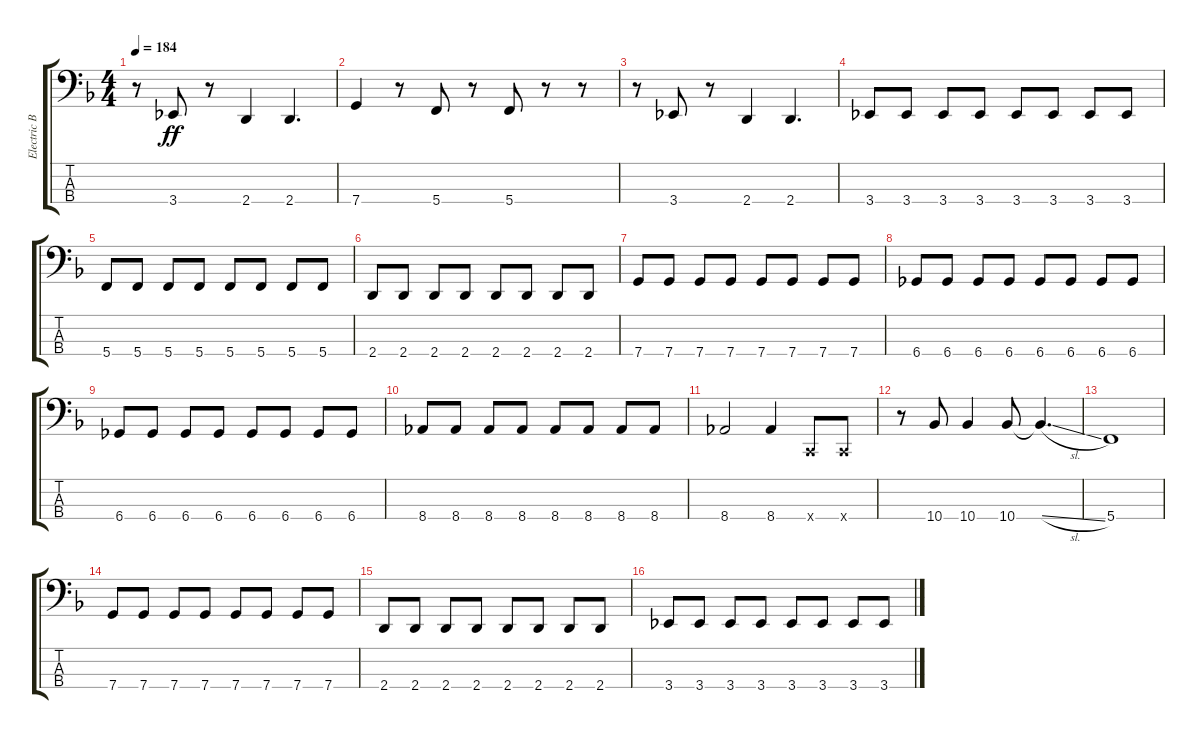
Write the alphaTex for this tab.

\track ("Electric Bass Kool" "Electric B") {instrument electricbassfinger}
\staff {score tabs}
\tuning (F2 C2 G1 C1) {hide}
\ts (4 4)
\tempo 184
\clef f4
\ks dminor
r.8{dy ff} 3.4.8 r.8 2.4.4 2.4.4{d} |
7.4.4 r.8 5.4.8 r.8 5.4.8 r.8 r.8 |
r.8 3.4.8 r.8 2.4.4 2.4.4{d} |
3.4.8 3.4.8 3.4.8 3.4.8 3.4.8 3.4.8 3.4.8 3.4.8 |
5.4.8 5.4.8 5.4.8 5.4.8 5.4.8 5.4.8 5.4.8 5.4.8 |
2.4.8 2.4.8 2.4.8 2.4.8 2.4.8 2.4.8 2.4.8 2.4.8 |
7.4.8 7.4.8 7.4.8 7.4.8 7.4.8 7.4.8 7.4.8 7.4.8 |
6.4.8 6.4.8 6.4.8 6.4.8 6.4.8 6.4.8 6.4.8 6.4.8 |
6.4.8 6.4.8 6.4.8 6.4.8 6.4.8 6.4.8 6.4.8 6.4.8 |
8.4.8 8.4.8 8.4.8 8.4.8 8.4.8 8.4.8 8.4.8 8.4.8 |
8.4.2 8.4.4 0.4{x}.8 0.4{x}.8 |
r.8 10.4.8 10.4.4 10.4.8 10.4{sl t}.4{d} |
5.4.1 |
7.4.8 7.4.8 7.4.8 7.4.8 7.4.8 7.4.8 7.4.8 7.4.8 |
2.4.8 2.4.8 2.4.8 2.4.8 2.4.8 2.4.8 2.4.8 2.4.8 |
3.4.8 3.4.8 3.4.8 3.4.8 3.4.8 3.4.8 3.4.8 3.4.8
